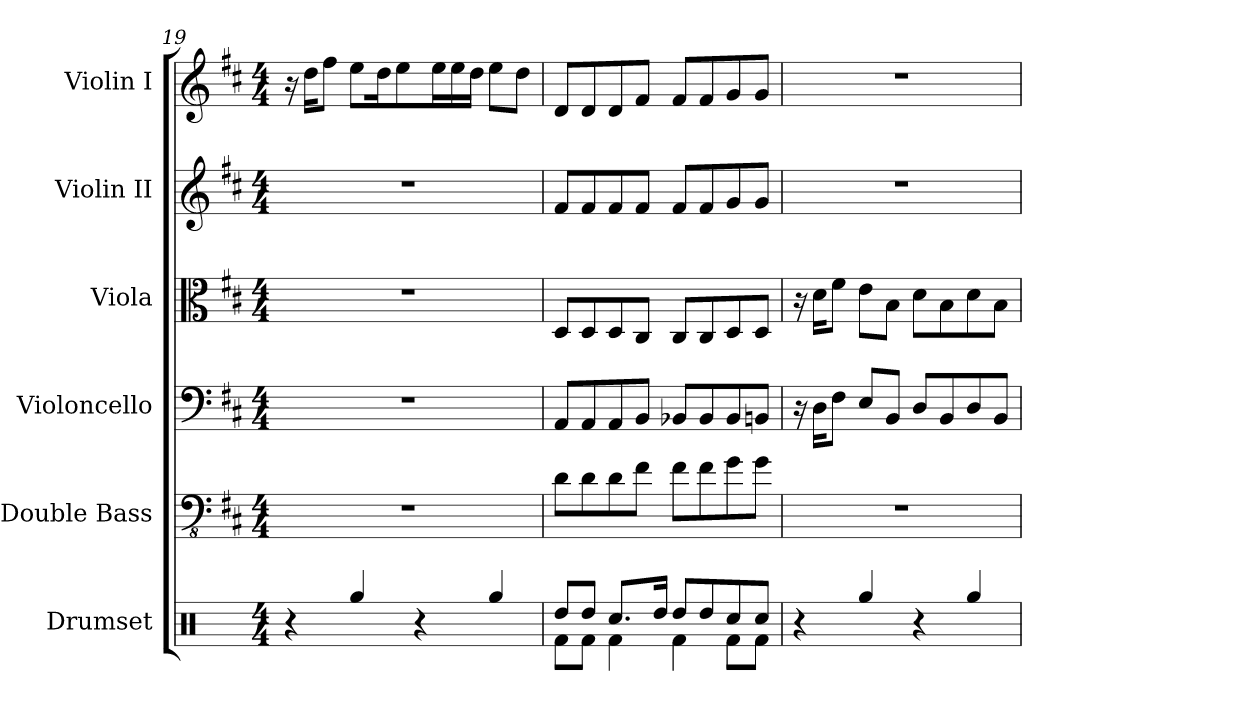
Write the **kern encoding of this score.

**kern	**kern	**kern	**kern	**kern	**kern
*part6	*part5	*part4	*part3	*part2	*part1
*staff6	*staff5	*staff4	*staff3	*staff2	*staff1
*I"Drumset	*I"Double Bass	*I"Violoncello	*I"Viola	*I"Violin II	*I"Violin I
*I'Drs.	*I'Db.	*I'Vc	*I'Vla	*I'Vln	*I'Vln
*clefX	*clefFv4	*clefF4	*clefC3	*clefG2	*clefG2
*	*ITrd7c12	*	*	*	*
*k[]	*k[f#c#]	*k[f#c#]	*k[f#c#]	*k[f#c#]	*k[f#c#]
*M4/4	*M4/4	*M4/4	*M4/4	*M4/4	*M4/4
=19	=19	=19	=19	=19	=19
4r	1r	1r	1r	1r	16r
.	.	.	.	.	16dd\KL
.	.	.	.	.	8ff#\J
4Rgg/	.	.	.	.	8ee\L
.	.	.	.	.	16dd\K
.	.	.	.	.	8ee\
4r	.	.	.	.	.
.	.	.	.	.	16ee\L
.	.	.	.	.	16ee\
.	.	.	.	.	16dd\JJ
4Rgg/	.	.	.	.	8ee\L
.	.	.	.	.	8dd\J
=20	=20	=20	=20	=20	=20
*^	*	*	*	*	*
8Rdd/L	8Rf\L	8DD\L	8AA/L	8D/L	8f#/L	8d/L
8Rdd/J	8Rf\J	8DD\	8AA/	8D/	8f#/	8d/
8.Rcc/L	4Rf\	8DD\	8AA/	8D/	8f#/	8d/
.	.	8FF#\J	8BB/J	8C#/J	8f#/J	8f#/J
16Rdd/Jk	.	.	.	.	.	.
8Rdd/L	4Rf\	8FF#\L	8BB-X/L	8C#/L	8f#/L	8f#/L
8Rdd/	.	8FF#\	8BB-/	8C#/	8f#/	8f#/
8Rcc/	8Rf\L	8GG\	8BB-/	8D/	8g/	8g/
8Rcc/J	8Rf\J	8GG\J	8BBn/J	8D/J	8g/J	8g/J
*v	*v	*	*	*	*	*
!!LO:LB:g=z
=21	=21	=21	=21	=21	=21
4r	1r	16r	16r	1r	1r
.	.	16D\KL	16d\KL	.	.
.	.	8F#\J	8f#\J	.	.
4Rgg/	.	8E/L	8e\L	.	.
.	.	8BB/J	8B\J	.	.
4r	.	8D/L	8d\L	.	.
.	.	8BB/	8B\	.	.
4Rgg/	.	8D/	8d\	.	.
.	.	8BB/J	8B\J	.	.
=	=	=	=	=	=
*-	*-	*-	*-	*-	*-
